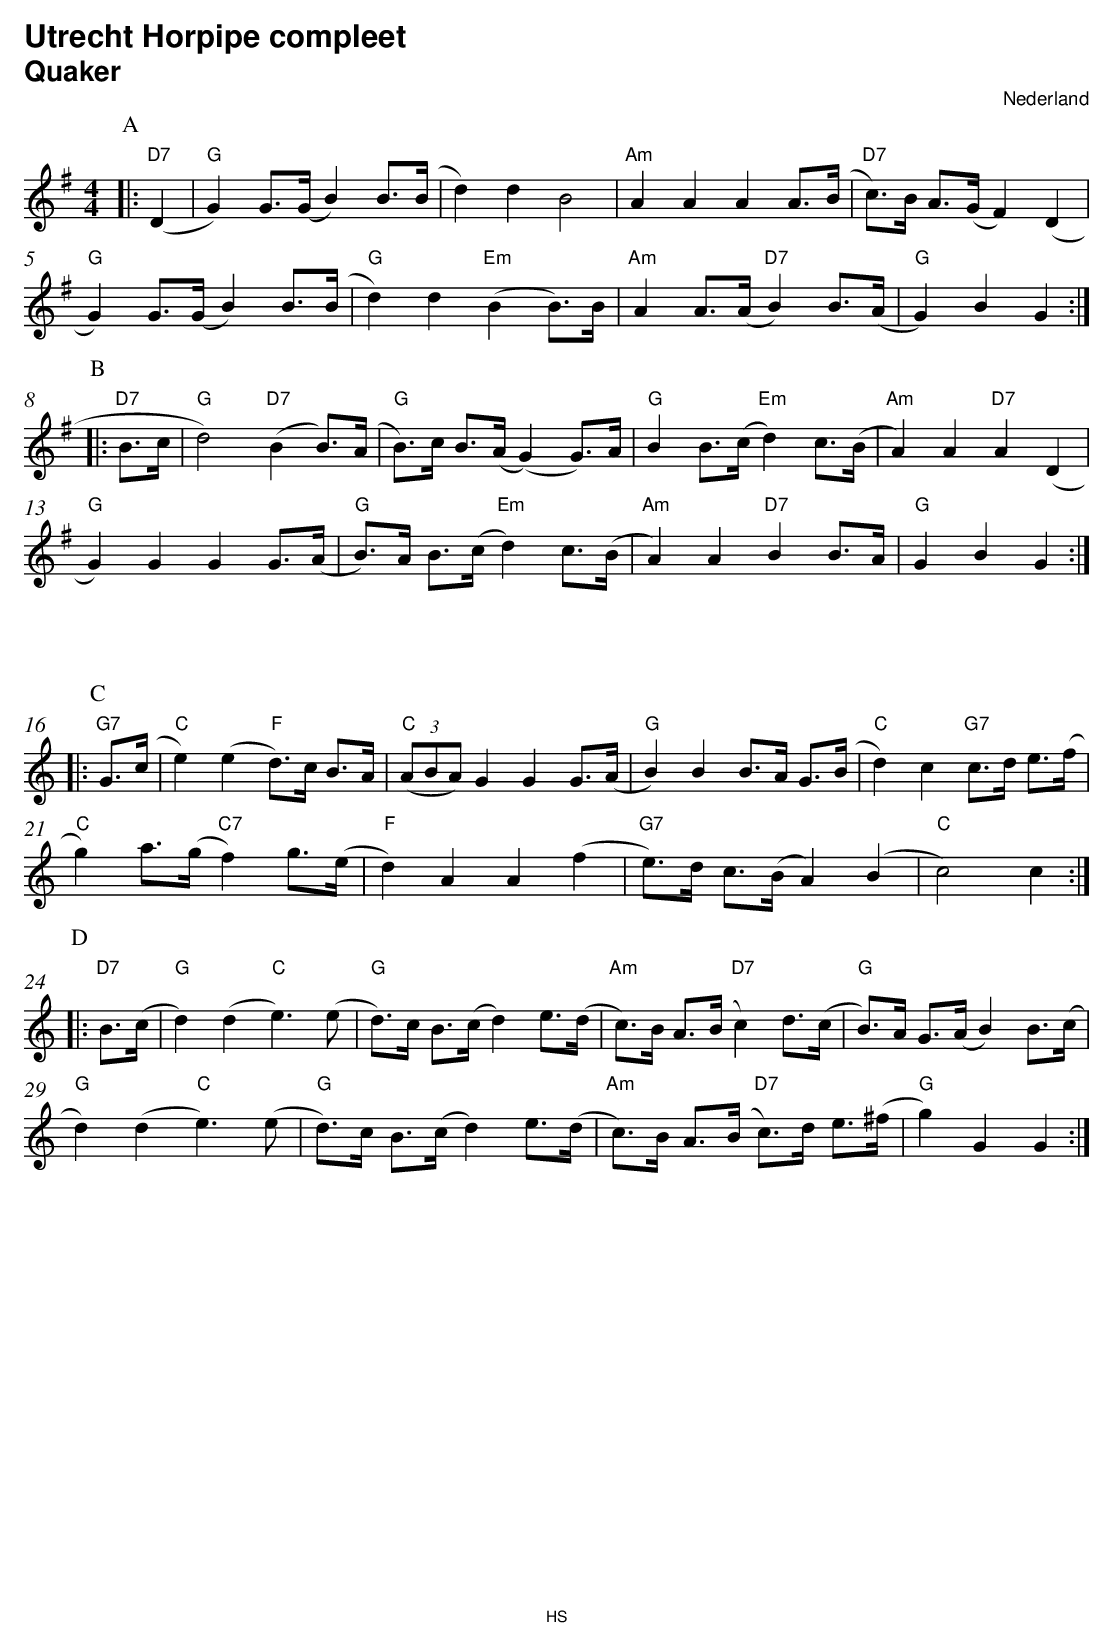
X:1
T:Utrecht Horpipe compleet
T:Quaker
O:Nederland
M:4/4
L:1/8
Q:
K:G
P:A
|:"D7"(D2|\
"G"G2) G>(G B2)B>(B |d2) d2 B4| "Am" A2 A2 A2 A>(B|"D7"c)>B A>(G F2) (D2|
"G" G2) G>(G B2) B>(B|"G"d2) d2 "Em" (B2 B)>B|"Am" A2 A>(A "D7" B2) B>(A|"G" G2) B2 G2:|
P:B
|:"D7" B>c |"G" d4) "D7" (B2 B)>(A|"G"B)>c B>(A (G2) G)>A| "G"B2 B>(c "Em"d2) c>(B|"Am" A2) A2 "D7"A2 (D2|
"G" G2) G2 G2 G>(A|"G" B)>A B>(c "Em" d2) c>(B| "Am" A2) A2 "D7"B2 B>A| "G" G2 B2 G2:|
P:C
[K:C]
|:"G7" G>(c| "C" e2) ( e2 "F" d)>c B>A|"C" (3(ABA) G2 G2 G>(A|"G"B2) B2 B>A G>(B|"C" d2) c2 "G7" c>d e>(f|
"C" g2) a>(g "C7" f2) g>(e|"F" d2) A2 A2 (f2|"G7" e)>d c>(B A2) (B2 |"C" c4) c2:|
P:D
|:"D7"B>(c| "G" d2) (d2 "C" e3) (e|"G"d)>c B>(c d2) e>(d|"Am" c)>B A>(B "D7" c2) d>(c| "G" B)>A G>(A B2) B>(c|
"G"d2) (d2 "C" e3) (e |"G"d)>c B>(c d2) e>(d|"Am"c)>B A>(B "D7" c)>d e>(^f|"G" g2) G2  G2:|
